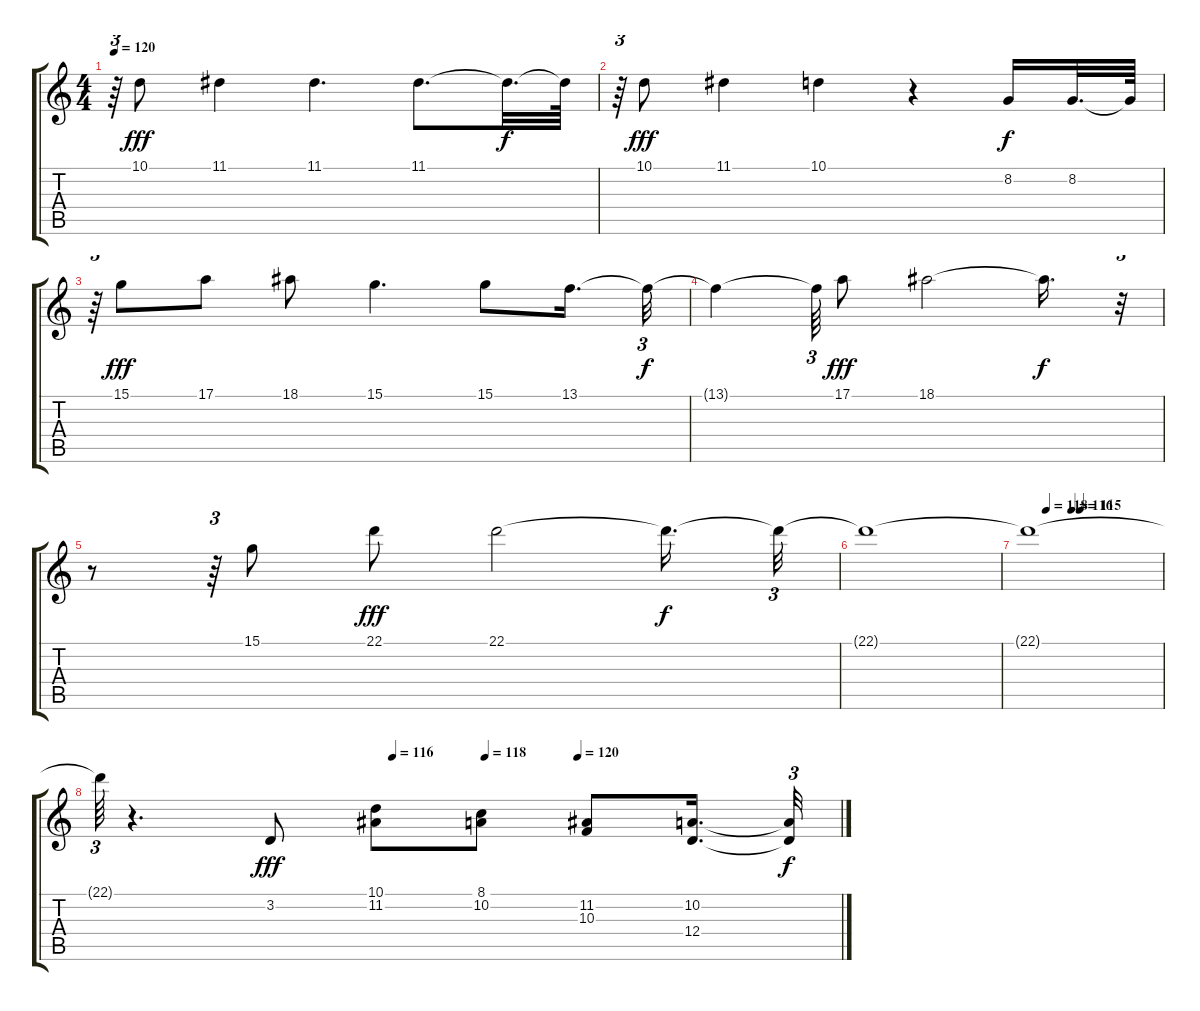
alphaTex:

\track "" {instrument voiceoohs}
\staff {score tabs}
\tuning (E4 B3 G3 D3 A2 E2) {hide}
\ts (4 4)
\tempo 120
\clef g2
\ks c
r.64{tu (3 2) dy f} 10.1.8{dy fff} 11.1.4 11.1.4{d} 11.1.8{d} 11.1{t}.32{d dy f} 11.1{t}.64 |
r.64{tu (3 2)} 10.1.8{dy fff} 11.1.4 10.1.4 r.4 8.2.16{dy f} 8.2.32{d} 8.2{t}.64 |
r.64{tu (3 2)} 15.1.8{dy fff} 17.1.8 18.1.8 15.1.4{d} 15.1.8 13.1.16{d} 13.1{t}.32{tu (3 2) dy f} |
13.1{t}.4 13.1{t}.64{tu (3 2)} 17.1.8{dy fff} 18.1.2 18.1{t}.16{d dy f} r.32{tu (3 2)} |
r.8 r.64{tu (3 2)} 15.1.8 22.1.8{dy fff} 22.1.2 22.1{t}.16{d dy f} 22.1{t}.32{tu (3 2)} |
22.1{t}.1 |
\tempo (118 0.14583333333333334)
\tempo (116 0.3333333333333333)
\tempo (115 0.3958333333333333)
22.1{t}.1 |
\tempo (116 0.3958333333333333)
\tempo (118 0.5208333333333334)
\tempo (120 0.6458333333333334)
22.1{t}.64{tu (3 2)} r.4{d} 3.2.8{dy fff} (10.1 11.2).8 (8.1 10.2).8 (11.2 10.3).8 (10.2 12.4).16{d} (10.2{t} 12.4{t}).32{tu (3 2) dy f}
